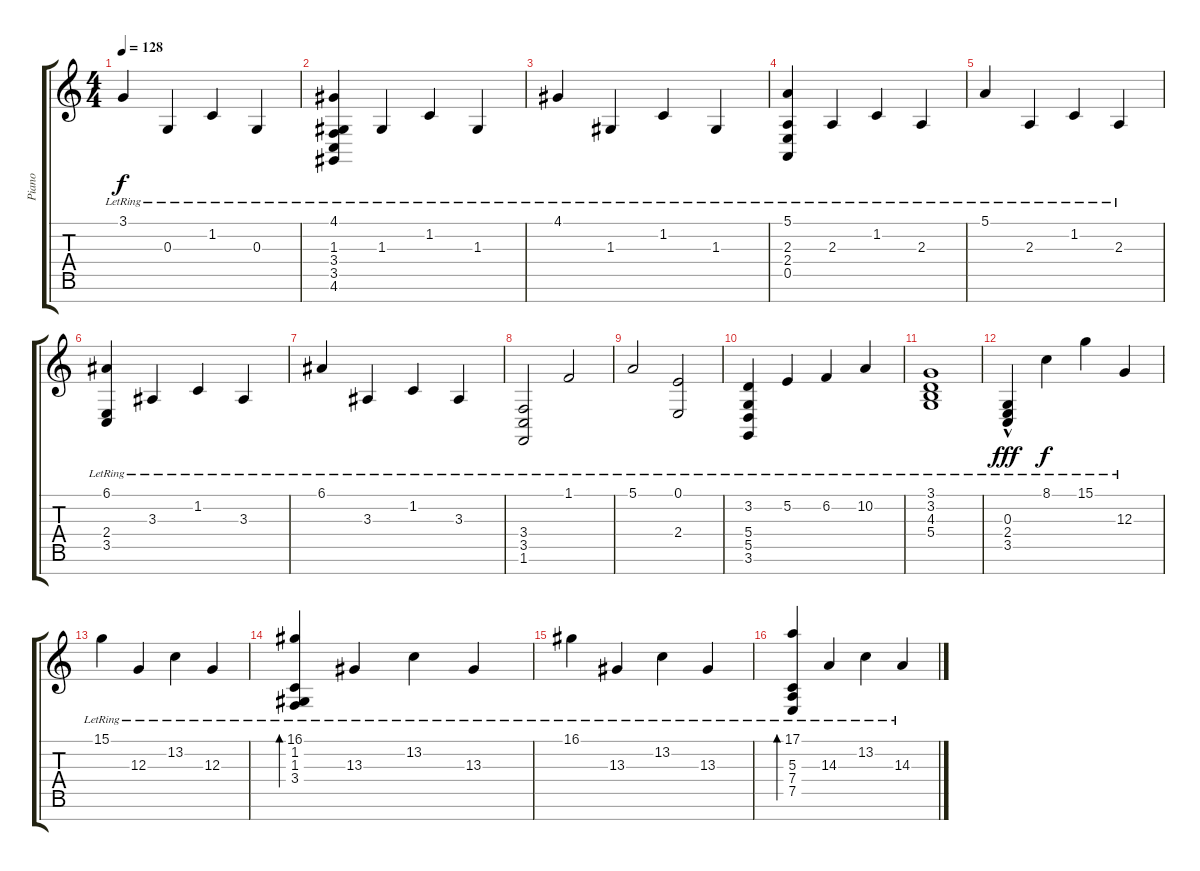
\track ("Piano" "Piano") {instrument acousticgrandpiano}
\staff {score tabs}
\tuning (E4 B3 G3 D3 A2 E2 B1) {hide}
\ts (4 4)
\tempo 128
\clef g2
\ks c
3.1{lr}.4{dy f} 0.3{lr}.4 1.2{lr}.4 0.3{lr}.4 |
(4.1{lr} 1.3{lr} 3.4{lr} 3.5{lr} 4.6{lr}).4 1.3{lr}.4 1.2{lr}.4 1.3{lr}.4 |
4.1{lr}.4 1.3{lr}.4 1.2{lr}.4 1.3{lr}.4 |
(5.1{lr} 2.3 2.4{lr} 0.5{lr}).4 2.3{lr}.4 1.2{lr}.4 2.3{lr}.4 |
5.1{lr}.4 2.3{lr}.4 1.2{lr}.4 2.3{lr}.4 |
(6.1{lr} 2.4{lr} 3.5{lr}).4 3.3{lr}.4 1.2{lr}.4 3.3{lr}.4 |
6.1{lr}.4 3.3{lr}.4 1.2{lr}.4 3.3{lr}.4 |
(3.4{lr} 3.5{lr} 1.6{lr}).2 1.1{lr}.2 |
5.1{lr}.2 (0.1{lr} 2.4{lr}).2 |
(3.2{lr} 5.4{lr} 5.5{lr} 3.6{lr}).4 5.2{lr}.4 6.2{lr}.4 10.2{lr}.4 |
(3.1{lr} 3.2{lr} 4.3{lr} 5.4).1 |
(0.3{lr} 2.4{lr} 3.5{hac lr}).4{dy fff} 8.1{lr}.4{dy f} 15.1{lr}.4 12.3{lr}.4 |
15.1{lr}.4 12.3{lr}.4 13.2{lr}.4 12.3{lr}.4 |
(16.1 1.2{lr} 1.3{lr} 3.4{lr}).4{bd 480} 13.3{lr}.4 13.2{lr}.4 13.3{lr}.4 |
16.1{lr}.4 13.3{lr}.4 13.2{lr}.4 13.3{lr}.4 |
(17.1{lr} 5.3{lr} 7.4{lr} 7.5{lr}).4{bd 480} 14.3{lr}.4 13.2{lr}.4 14.3{lr}.4
